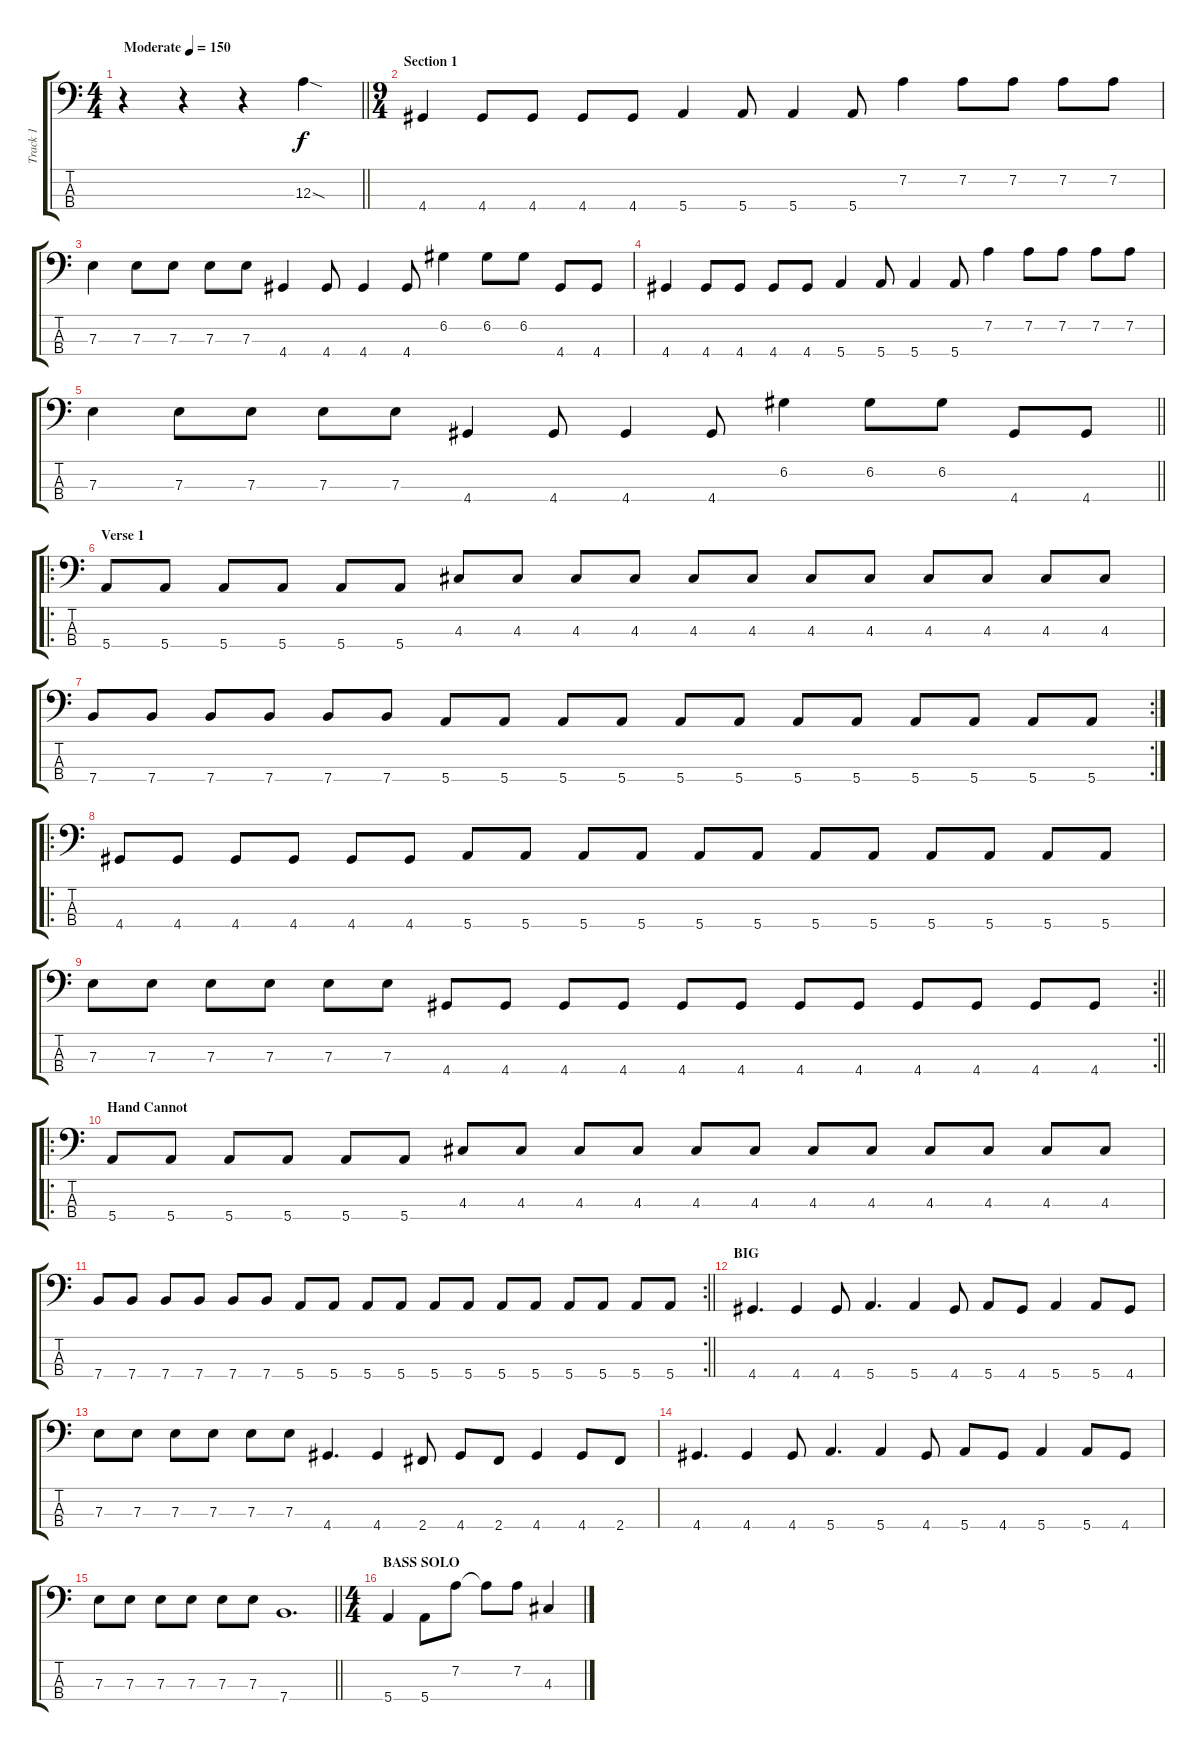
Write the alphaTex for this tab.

\track ("Track 1" "Track 1") {instrument electricbasspick}
\staff {score tabs}
\tuning (G2 D2 A1 E1) {hide}
\ts (4 4)
\tempo (150 "Moderate")
\clef f4
\barLineRight lightlight
\ks c
r.4{dy f instrument electricbasspick} r.4 r.4 12.3{sod}.4 |
\ts (9 4)
\section ("" "Section 1")
4.4.4 4.4.8 4.4.8 4.4.8 4.4.8 5.4.4 5.4.8 5.4.4 5.4.8 7.2.4 7.2.8 7.2.8 7.2.8 7.2.8 |
7.3.4 7.3.8 7.3.8 7.3.8 7.3.8 4.4.4 4.4.8 4.4.4 4.4.8 6.2.4 6.2.8 6.2.8 4.4.8 4.4.8 |
4.4.4 4.4.8 4.4.8 4.4.8 4.4.8 5.4.4 5.4.8 5.4.4 5.4.8 7.2.4 7.2.8 7.2.8 7.2.8 7.2.8 |
\barLineRight lightlight
7.3.4 7.3.8 7.3.8 7.3.8 7.3.8 4.4.4 4.4.8 4.4.4 4.4.8 6.2.4 6.2.8 6.2.8 4.4.8 4.4.8 |
\ro
\section ("" "Verse 1")
5.4.8 5.4.8 5.4.8 5.4.8 5.4.8 5.4.8 4.3.8 4.3.8 4.3.8 4.3.8 4.3.8 4.3.8 4.3.8 4.3.8 4.3.8 4.3.8 4.3.8 4.3.8 |
\rc 2
7.4.8 7.4.8 7.4.8 7.4.8 7.4.8 7.4.8 5.4.8 5.4.8 5.4.8 5.4.8 5.4.8 5.4.8 5.4.8 5.4.8 5.4.8 5.4.8 5.4.8 5.4.8 |
\ro
4.4.8 4.4.8 4.4.8 4.4.8 4.4.8 4.4.8 5.4.8 5.4.8 5.4.8 5.4.8 5.4.8 5.4.8 5.4.8 5.4.8 5.4.8 5.4.8 5.4.8 5.4.8 |
\rc 2
\barLineRight lightlight
7.3.8 7.3.8 7.3.8 7.3.8 7.3.8 7.3.8 4.4.8 4.4.8 4.4.8 4.4.8 4.4.8 4.4.8 4.4.8 4.4.8 4.4.8 4.4.8 4.4.8 4.4.8 |
\ro
\section ("" "Hand Cannot")
5.4.8 5.4.8 5.4.8 5.4.8 5.4.8 5.4.8 4.3.8 4.3.8 4.3.8 4.3.8 4.3.8 4.3.8 4.3.8 4.3.8 4.3.8 4.3.8 4.3.8 4.3.8 |
\rc 2
\barLineRight lightlight
7.4.8 7.4.8 7.4.8 7.4.8 7.4.8 7.4.8 5.4.8 5.4.8 5.4.8 5.4.8 5.4.8 5.4.8 5.4.8 5.4.8 5.4.8 5.4.8 5.4.8 5.4.8 |
\section ("" "BIG")
4.4.4{d} 4.4.4 4.4.8 5.4.4{d} 5.4.4 4.4.8 5.4.8 4.4.8 5.4.4 5.4.8 4.4.8 |
7.3.8 7.3.8 7.3.8 7.3.8 7.3.8 7.3.8 4.4.4{d} 4.4.4 2.4.8 4.4.8 2.4.8 4.4.4 4.4.8 2.4.8 |
4.4.4{d} 4.4.4 4.4.8 5.4.4{d} 5.4.4 4.4.8 5.4.8 4.4.8 5.4.4 5.4.8 4.4.8 |
\barLineRight lightlight
7.3.8 7.3.8 7.3.8 7.3.8 7.3.8 7.3.8 7.4.1{d} |
\ts (4 4)
\section ("" "BASS SOLO")
5.4.4 5.4.8 7.2.8 7.2{t}.8 7.2.8 4.3.4
